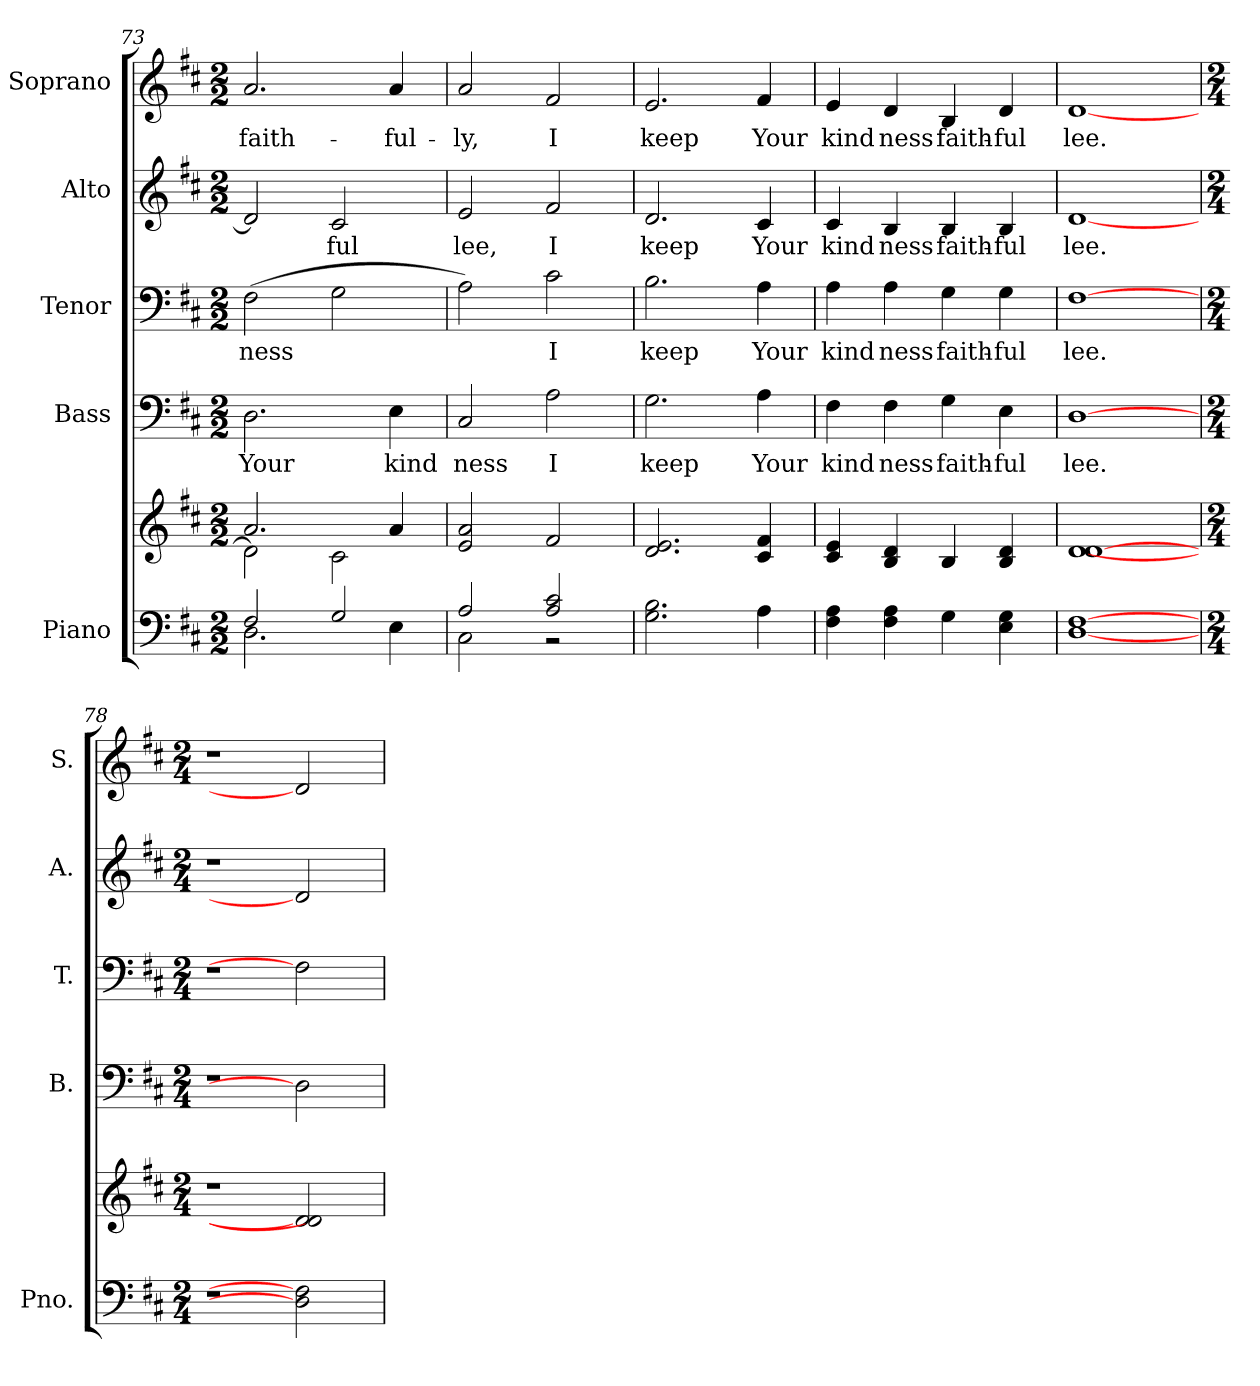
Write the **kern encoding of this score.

**kern	**kern	**kern	**text	**kern	**text	**kern	**text	**kern	**text
*part5	*part5	*part4	*part4	*part3	*part3	*part2	*part2	*part1	*part1
*staff6	*staff5	*staff4	*staff4	*staff3	*staff3	*staff2	*staff2	*staff1	*staff1
*I"Piano	*	*I"Bass	*	*I"Tenor	*	*I"Alto	*	*I"Soprano	*
*I'Pno.	*	*I'B.	*	*I'T.	*	*I'A.	*	*I'S.	*
*clefF4	*clefG2	*clefF4	*	*clefF4	*	*clefG2	*	*clefG2	*
*k[f#c#]	*k[f#c#]	*k[f#c#]	*	*k[f#c#]	*	*k[f#c#]	*	*k[f#c#]	*
*D:	*D:	*D:	*	*D:	*	*D:	*	*D:	*
*M2/2	*M2/2	*M2/2	*	*M2/2	*	*M2/2	*	*M2/2	*
=73	=73	=73	=73	=73	=73	=73	=73	=73	=73
*^	*^	*	*	*	*	*	*	*	*
!	!	!	!	!	!LO:LY:b:color=#000000	!	!	!	!	!	!
!	!	!	!	!	!	!	!LO:LY:b:color=#000000	!	!	!	!
!	!	!	!	!	!	!	!	!	!	!	!LO:LY:b:color=#000000
2F#i/	2.Di\	2.ai/	2di\]	2.Di\	Your	(2F#i\	ness	2di/]	.	2.ai/	faith-
!	!	!	!	!	!	!	!	!	!LO:LY:b:color=#000000	!	!
2Gi/	.	.	2c#i\	.	.	2Gi\	.	2c#i/	-ful	.	.
!	!	!	!	!	!LO:LY:b:color=#000000	!	!	!	!	!	!
!	!	!	!	!	!	!	!	!	!	!	!LO:LY:b:color=#000000
.	4Ei\	4ai/	.	4Ei\	kind	.	.	.	.	4ai/	-ful-
*	*	*v	*v	*	*	*	*	*	*	*	*
=74	=74	=74	=74	=74	=74	=74	=74	=74	=74	=74
!	!	!	!	!LO:LY:b:color=#000000	!	!	!	!	!	!
!	!	!	!	!	!	!	!	!LO:LY:b:color=#000000	!	!
!	!	!	!	!	!	!	!	!	!	!LO:LY:b:color=#000000
2Ai/	2C#i\	2ei/ 2ai	2C#i/	ness	2Ai\)	.	2ei/	lee,	2ai/	-ly,
!	!	!	!	!LO:LY:b:color=#000000	!	!	!	!	!	!
!	!	!	!	!	!	!LO:LY:b:color=#000000	!	!	!	!
!	!	!	!	!	!	!	!	!LO:LY:b:color=#000000	!	!
!	!	!	!	!	!	!	!	!	!	!LO:LY:b:color=#000000
2Ai/ 2c#i	2r	2f#i/	2Ai\	I	2c#i\	I	2f#i/	I	2f#i/	I
*v	*v	*	*	*	*	*	*	*	*	*
=75	=75	=75	=75	=75	=75	=75	=75	=75	=75
*^	*	*	*	*	*	*	*	*	*
!	!	!	!	!LO:LY:b:color=#000000	!	!	!	!	!	!
*v	*v	*	*	*	*	*	*	*	*	*
*^	*	*	*	*	*	*	*	*	*
!	!	!	!	!	!	!LO:LY:b:color=#000000	!	!	!	!
*v	*v	*	*	*	*	*	*	*	*	*
*^	*	*	*	*	*	*	*	*	*
!	!	!	!	!	!	!	!	!LO:LY:b:color=#000000	!	!
*v	*v	*	*	*	*	*	*	*	*	*
*^	*	*	*	*	*	*	*	*	*
!	!	!	!	!	!	!	!	!	!	!LO:LY:b:color=#000000
*v	*v	*	*	*	*	*	*	*	*	*
2.Gi\ 2.Bi	2.di/ 2.ei	2.Gi\	keep	2.Bi\	keep	2.di/	keep	2.ei/	keep
!	!	!	!LO:LY:b:color=#000000	!	!	!	!	!	!
!	!	!	!	!	!LO:LY:b:color=#000000	!	!	!	!
!	!	!	!	!	!	!	!LO:LY:b:color=#000000	!	!
!	!	!	!	!	!	!	!	!	!LO:LY:b:color=#000000
4Ai\	4c#i/ 4f#i	4Ai\	Your	4Ai\	Your	4c#i/	Your	4f#i/	Your
=76	=76	=76	=76	=76	=76	=76	=76	=76	=76
!	!	!	!LO:LY:b:color=#000000	!	!	!	!	!	!
!	!	!	!	!	!LO:LY:b:color=#000000	!	!	!	!
!	!	!	!	!	!	!	!LO:LY:b:color=#000000	!	!
!	!	!	!	!	!	!	!	!	!LO:LY:b:color=#000000
4F#i\ 4Ai	4c#i/ 4ei	4F#i\	kind	4Ai\	kind	4c#i/	kind	4ei/	kind
!	!	!	!LO:LY:b:color=#000000	!	!	!	!	!	!
!	!	!	!	!	!LO:LY:b:color=#000000	!	!	!	!
!	!	!	!	!	!	!	!LO:LY:b:color=#000000	!	!
!	!	!	!	!	!	!	!	!	!LO:LY:b:color=#000000
4F#i\ 4Ai	4Bi/ 4di	4F#i\	ness	4Ai\	ness	4Bi/	ness	4di/	ness
!	!	!	!LO:LY:b:color=#000000	!	!	!	!	!	!
!	!	!	!	!	!LO:LY:b:color=#000000	!	!	!	!
!	!	!	!	!	!	!	!LO:LY:b:color=#000000	!	!
!	!	!	!	!	!	!	!	!	!LO:LY:b:color=#000000
4Gi\	4Bi/	4Gi\	faith-	4Gi\	faith-	4Bi/	faith-	4Bi/	faith-
!	!	!	!LO:LY:b:color=#000000	!	!	!	!	!	!
!	!	!	!	!	!LO:LY:b:color=#000000	!	!	!	!
!	!	!	!	!	!	!	!LO:LY:b:color=#000000	!	!
!	!	!	!	!	!	!	!	!	!LO:LY:b:color=#000000
4Ei\ 4Gi	4Bi/ 4di	4Ei\	-ful	4Gi\	-ful	4Bi/	-ful	4di/	-ful
!!LO:PB:g=z
=77	=77	=77	=77	=77	=77	=77	=77	=77	=77
!	!	!	!LO:LY:b:color=#000000	!	!	!	!	!	!
!	!	!	!	!	!LO:LY:b:color=#000000	!	!	!	!
!	!	!	!	!	!	!	!LO:LY:b:color=#000000	!	!
!	!	!	!	!	!	!	!	!	!LO:LY:b:color=#000000
[1Di [1F#i	[1di [1di	[1Di	lee.	[1F#i	lee.	[1di	lee.	[1di	lee.
=78	=78	=78	=78	=78	=78	=78	=78	=78	=78
*M2/4	*M2/4	*M2/4	*	*M2/4	*	*M2/4	*	*M2/4	*
!LO:N:vis=1	!LO:N:vis=1	!LO:N:vis=1	!	!LO:N:vis=1	!	!LO:N:vis=1	!	!LO:N:vis=1	!
2r	2r	2r	.	2r	.	2r	.	2r	.
2Di] 2F#i]	2di] 2di]	2Di]	.	2F#i]	.	2di]	.	2di]	.
=	=	=	=	=	=	=	=	=	=
*-	*-	*-	*-	*-	*-	*-	*-	*-	*-
